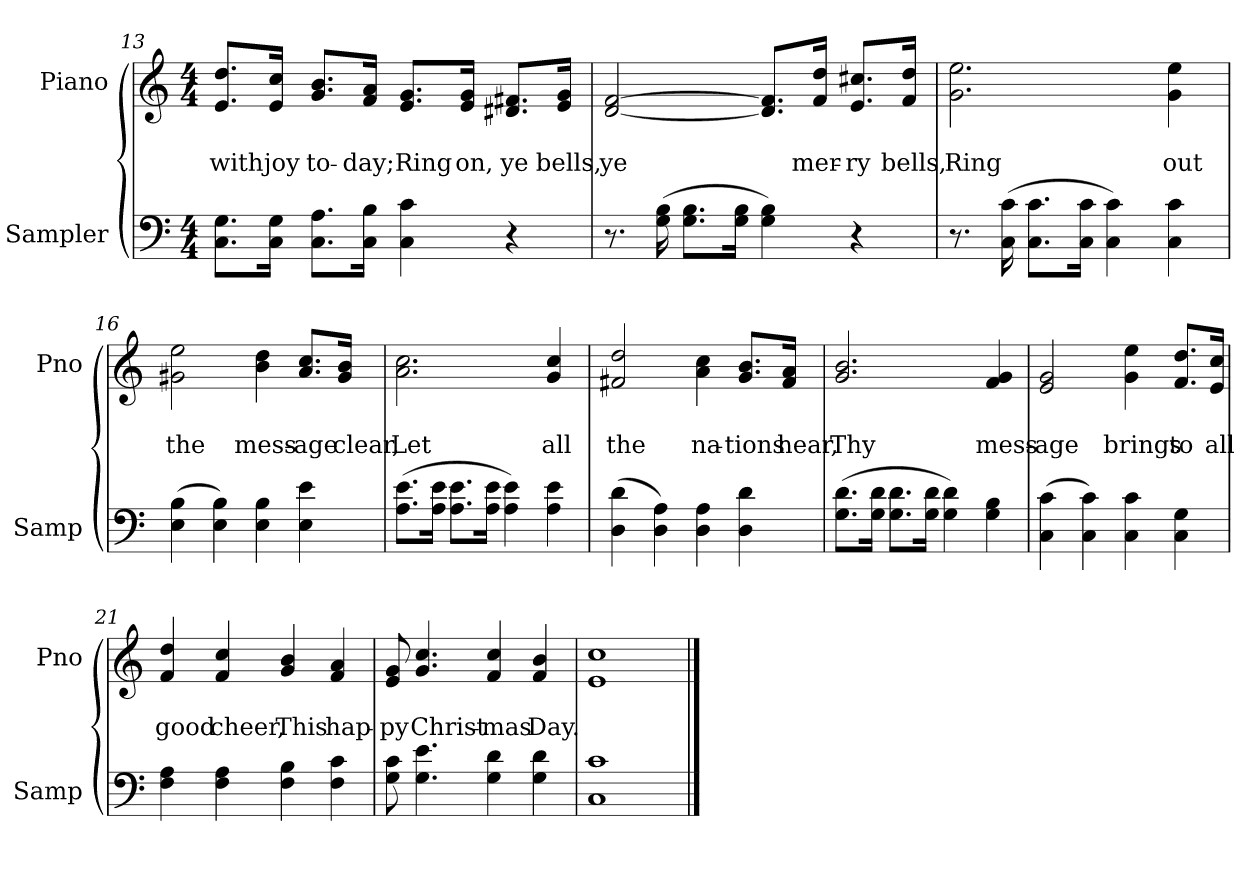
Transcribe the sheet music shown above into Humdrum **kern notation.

**kern	**kern	**text	**text
*part2	*part1	*part1	*part1
*staff2	*staff1	*staff1	*staff1
*I"Sampler	*I"Piano	*	*
*I'Samp	*I'Pno	*	*
*clefF4	*clefG2	*	*
*M4/4	*M4/4	*	*
=13	=13	=13	=13
8.C\ 8.G\L	8.e/ 8.dd/L	.	with
16C\ 16G\Jk	16e/ 16cc/Jk	.	joy
8.C\ 8.A\L	8.g/ 8.b/L	.	to-
16C\ 16B\Jk	16f/ 16a/Jk	.	-day;
4C 4c	8.e/ 8.g/L	.	Ring
.	16e/ 16g/Jk	.	on,
4r	8.d#X/ 8.f#X/L	.	ye
.	16e/ 16g/Jk	.	bells,
=14	=14	=14	=14
8.r	[2d [2f	.	ye
(16G\ 16B\	.	.	.
8.G\ 8.B\L	.	.	.
16G\ 16B\Jk	.	.	.
4G 4B)	8.d]/ 8.f]/L	.	.
.	16f/ 16dd/Jk	.	mer-
4r	8.e/ 8.cc#X/L	.	-ry
.	16f/ 16dd/Jk	.	bells,
=15	=15	=15	=15
8.r	2.g 2.ee	.	Ring
(16C\ 16c\	.	.	.
8.C\ 8.c\L	.	.	.
16C\ 16c\Jk	.	.	.
4C 4c)	.	.	.
4C 4c	4g 4ee	.	out
=16	=16	=16	=16
(4E 4B	2g#X 2ee	.	the
4E 4B)	.	.	.
4E 4B	4b 4dd	.	mess-
4E 4e	8.a/ 8.cc/L	.	-age
.	16g#/ 16b/Jk	.	clear,
=17	=17	=17	=17
(8.A\ 8.e\L	2.a 2.cc	.	Let
16A\ 16e\Jk	.	.	.
8.A\ 8.e\L	.	.	.
16A\ 16e\Jk	.	.	.
4A 4e)	.	.	.
4A 4e	4g 4cc	.	all
=18	=18	=18	=18
(4D 4d	2f#X 2dd	.	the
4D 4A)	.	.	.
4D 4A	4a 4cc	.	na-
4D 4d	8.g/ 8.b/L	.	-tions
.	16f#/ 16a/Jk	.	hear,
=19	=19	=19	=19
(8.G\ 8.d\L	2.g 2.b	.	Thy
16G\ 16d\Jk	.	.	.
8.G\ 8.d\L	.	.	.
16G\ 16d\Jk	.	.	.
4G 4d)	.	.	.
4G 4B	4f 4g	.	mess-
=20	=20	=20	=20
(4C 4c	2e 2g	.	-age
4C 4c)	.	.	.
4C 4c	4g 4ee	.	brings
4C 4G	8.f/ 8.dd/L	.	to
.	16e/ 16cc/Jk	.	all
=21	=21	=21	=21
4F 4A	4f 4dd	.	good
4F 4A	4f 4cc	.	cheer,
4F 4B	4g 4b	.	This
4F 4c	4f 4a	.	hap-
=22	=22	=22	=22
8G 8c	8e 8g	.	-py
4.G 4.e	4.g 4.cc	.	Christ-
4G 4d	4f 4cc	.	-mas
4G 4d	4f 4b	.	Day.
=23	=23	=23	=23
1C 1c	1e 1cc	.	.
==	==	==	==
*-	*-	*-	*-
